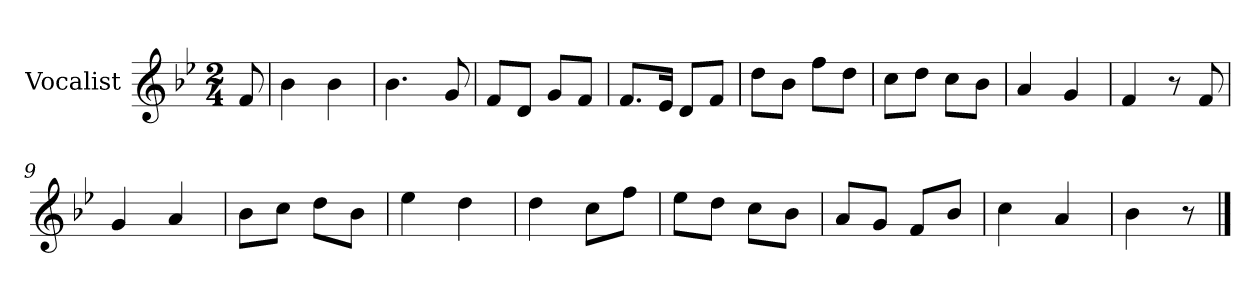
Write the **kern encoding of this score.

**kern
*part1
*staff1
*I"Vocalist
*k[b-e-]
*B-:
*M2/4
=
8f
=1
4b-
4b-
=2
4.b-
8g
=3
8fL
8dJ
8gL
8fJ
=4
8.fL
16e-Jk
8dL
8fJ
=5
8ddL
8b-J
8ffL
8ddJ
=6
8ccL
8ddJ
8ccL
8b-J
=7
4a
4g
=8
4f
8r
8f
=9
4g
4a
=10
8b-L
8ccJ
8ddL
8b-J
=11
4ee-
4dd
=12
4dd
8ccL
8ffJ
=13
8ee-L
8ddJ
8ccL
8b-J
=14
8aL
8gJ
8fL
8b-J
=15
4cc
4a
=16
4b-
8r
==
*-
